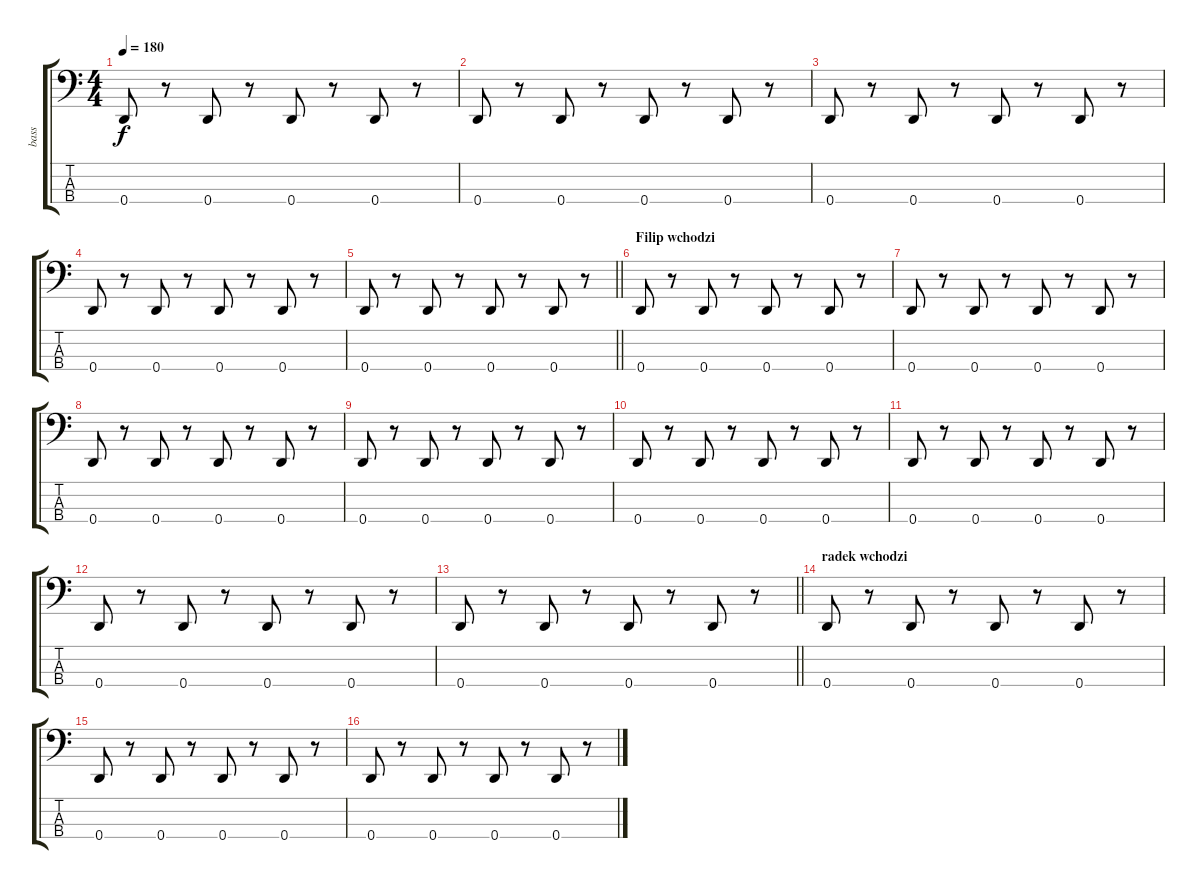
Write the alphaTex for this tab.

\track ("bass" "bass") {instrument electricbassfinger}
\staff {score tabs}
\tuning (F2 C2 G1 D1) {hide}
\ts (4 4)
\tempo 180
\clef f4
\ks c
0.4.8{dy f} r.8 0.4.8 r.8 0.4.8 r.8 0.4.8 r.8 |
0.4.8 r.8 0.4.8 r.8 0.4.8 r.8 0.4.8 r.8 |
0.4.8 r.8 0.4.8 r.8 0.4.8 r.8 0.4.8 r.8 |
0.4.8 r.8 0.4.8 r.8 0.4.8 r.8 0.4.8 r.8 |
\barLineRight lightlight
0.4.8 r.8 0.4.8 r.8 0.4.8 r.8 0.4.8 r.8 |
\section ("" "Filip wchodzi")
0.4.8 r.8 0.4.8 r.8 0.4.8 r.8 0.4.8 r.8 |
0.4.8 r.8 0.4.8 r.8 0.4.8 r.8 0.4.8 r.8 |
0.4.8 r.8 0.4.8 r.8 0.4.8 r.8 0.4.8 r.8 |
0.4.8 r.8 0.4.8 r.8 0.4.8 r.8 0.4.8 r.8 |
0.4.8 r.8 0.4.8 r.8 0.4.8 r.8 0.4.8 r.8 |
0.4.8 r.8 0.4.8 r.8 0.4.8 r.8 0.4.8 r.8 |
0.4.8 r.8 0.4.8 r.8 0.4.8 r.8 0.4.8 r.8 |
\barLineRight lightlight
0.4.8 r.8 0.4.8 r.8 0.4.8 r.8 0.4.8 r.8 |
\section ("" "radek wchodzi")
0.4.8 r.8 0.4.8 r.8 0.4.8 r.8 0.4.8 r.8 |
0.4.8 r.8 0.4.8 r.8 0.4.8 r.8 0.4.8 r.8 |
0.4.8 r.8 0.4.8 r.8 0.4.8 r.8 0.4.8 r.8
